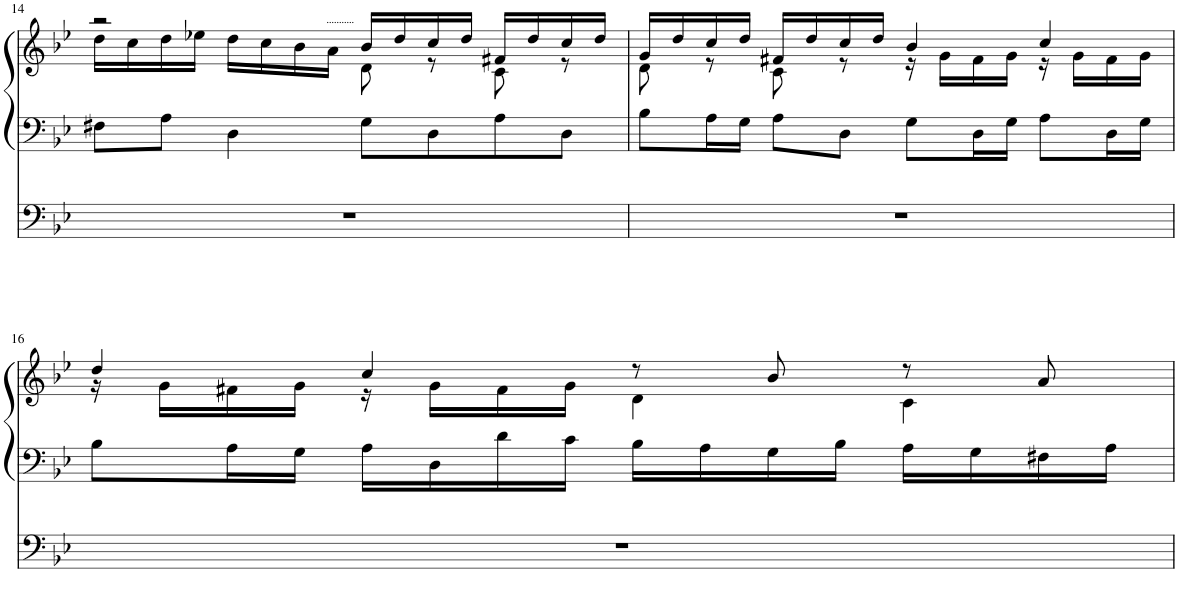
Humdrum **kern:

**kern	**kern	**kern
*part1	*part1	*part1
*staff3	*staff2	*staff1
*I"Orgue	*	*
!!LO:PB:g=z
*clefF4	*clefF4	*clefG2
*k[b-e-]	*k[b-e-]	*k[b-e-]
*M4/4	*M4/4	*M4/4
*met(c)	*met(c)	*met(c)
=14	=14	=14
*	*	*^
1r	8F#X\L	2r	16dd\LL
.	.	.	16cc\
.	8A\J	.	16dd\
.	.	.	16ee-X\JJ
.	4D\	.	16dd\LL
.	.	.	16cc\
.	.	.	16b-\
.	.	.	16a\JJ
.	8G\L	16b-/LL	8d\
.	.	16dd/	.
.	8D\	16cc/	8r
.	.	16dd/JJ	.
.	8A\	16f#X/LL	8c\
.	.	16dd/	.
.	8D\J	16cc/	8r
.	.	16dd/JJ	.
=15	=15	=15	=15
1r	8B-\L	16g/LL	8d\
.	.	16dd/	.
.	16A\L	16cc/	8r
.	16G\JJ	16dd/JJ	.
.	8A\L	16f#X/LL	8c\
.	.	16dd/	.
.	8D\J	16cc/	8r
.	.	16dd/JJ	.
.	8G\L	4b-/	16r
.	.	.	16g\LL
.	16D\L	.	16f#\
.	16G\JJ	.	16g\JJ
.	8A\L	4cc/	16r
.	.	.	16g\LL
.	16D\L	.	16f#\
.	16G\JJ	.	16g\JJ
!!LO:LB:g=z	!!
=16	=16	=16	=16
1r	8B-\L	4dd/	16r
.	.	.	16g\LL
.	16A\L	.	16f#X\
.	16G\JJ	.	16g\JJ
.	16A\LL	4cc/	16r
.	16D\	.	16g\LL
.	16d\	.	16f#\
.	16c\JJ	.	16g\JJ
.	16B-\LL	8r	4d\
.	16A\	.	.
.	16G\	8b-/	.
.	16B-\JJ	.	.
.	16A\LL	8r	4c\
.	16G\	.	.
.	16F#X\	8a/	.
.	16A\JJ	.	.
*	*	*v	*v
=	=	=
*-	*-	*-
